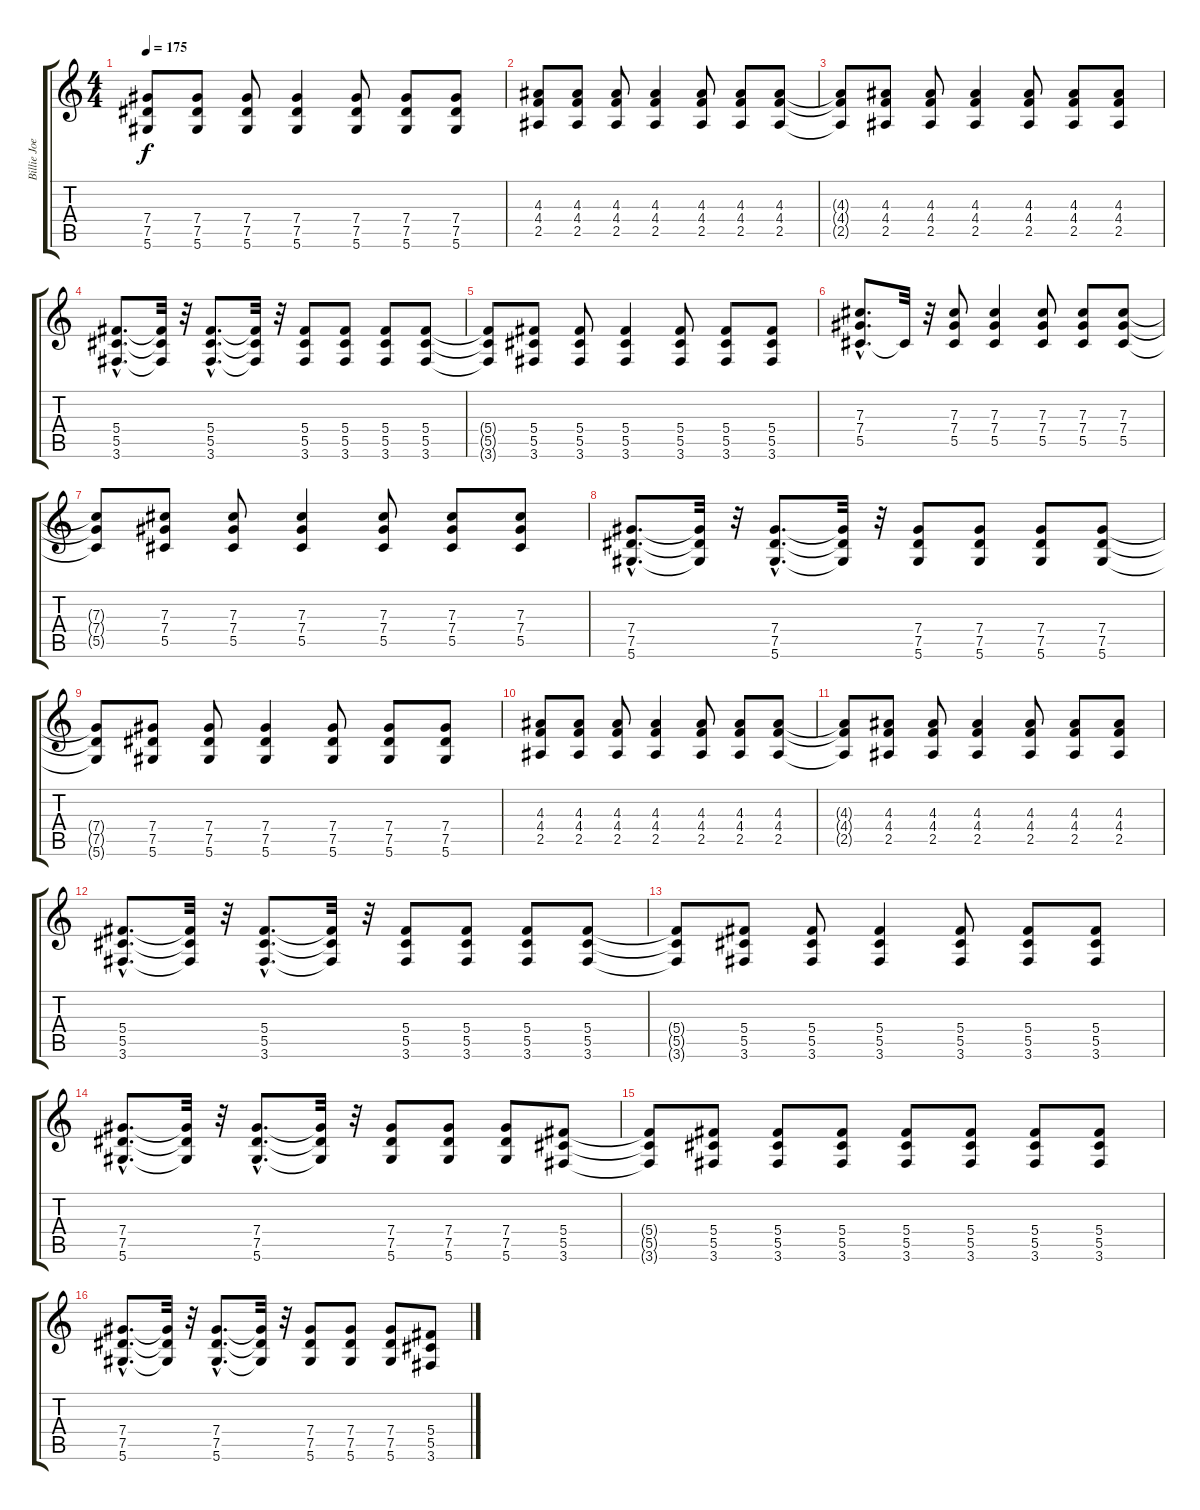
\track ("Billie Joe Guitar" "Billie Joe") {instrument distortionguitar}
\staff {score tabs}
\tuning (Eb4 Bb3 Gb3 Db3 Ab2 Eb2) {hide}
\ts (4 4)
\tempo 175
\clef g2
\ks c
(7.4{t} 7.5{t} 5.6{t}).8{dy f} (7.4 7.5 5.6).8 (7.4 7.5 5.6).8 (7.4 7.5 5.6).4 (7.4 7.5 5.6).8 (7.4 7.5 5.6).8 (7.4 7.5 5.6).8 |
(4.3 4.4 2.5).8 (4.3 4.4 2.5).8 (4.3 4.4 2.5).8 (4.3 4.4 2.5).4 (4.3 4.4 2.5).8 (4.3 4.4 2.5).8 (4.3 4.4 2.5).8 |
(4.3{t} 4.4{t} 2.5{t}).8 (4.3 4.4 2.5).8 (4.3 4.4 2.5).8 (4.3 4.4 2.5).4 (4.3 4.4 2.5).8 (4.3 4.4 2.5).8 (4.3 4.4 2.5).8 |
(5.4{hac} 5.5{hac} 3.6{hac}).8{d} (5.4{t} 5.5{t} 3.6{t}).32 r.32 (5.4{hac} 5.5{hac} 3.6{hac}).8{d} (5.4{t} 5.5{t} 3.6{t}).32 r.32 (5.4 5.5 3.6).8 (5.4 5.5 3.6).8 (5.4 5.5 3.6).8 (5.4 5.5 3.6).8 |
(5.4{t} 5.5{t} 3.6{t}).8 (5.4 5.5 3.6).8 (5.4 5.5 3.6).8 (5.4 5.5 3.6).4 (5.4 5.5 3.6).8 (5.4 5.5 3.6).8 (5.4 5.5 3.6).8 |
(7.3{hac} 7.4{hac} 5.5{hac}).8{d} 5.5{t}.32 r.32 (7.3 7.4 5.5).8 (7.3 7.4 5.5).4 (7.3 7.4 5.5).8 (7.3 7.4 5.5).8 (7.3 7.4 5.5).8 |
(7.3{t} 7.4{t} 5.5{t}).8 (7.3 7.4 5.5).8 (7.3 7.4 5.5).8 (7.3 7.4 5.5).4 (7.3 7.4 5.5).8 (7.3 7.4 5.5).8 (7.3 7.4 5.5).8 |
(7.4{hac} 7.5{hac} 5.6{hac}).8{d} (7.4{t} 7.5{t} 5.6{t}).32 r.32 (7.4{hac} 7.5{hac} 5.6{hac}).8{d} (7.4{t} 7.5{t} 5.6{t}).32 r.32 (7.4 7.5 5.6).8 (7.4 7.5 5.6).8 (7.4 7.5 5.6).8 (7.4 7.5 5.6).8 |
(7.4{t} 7.5{t} 5.6{t}).8 (7.4 7.5 5.6).8 (7.4 7.5 5.6).8 (7.4 7.5 5.6).4 (7.4 7.5 5.6).8 (7.4 7.5 5.6).8 (7.4 7.5 5.6).8 |
(4.3 4.4 2.5).8 (4.3 4.4 2.5).8 (4.3 4.4 2.5).8 (4.3 4.4 2.5).4 (4.3 4.4 2.5).8 (4.3 4.4 2.5).8 (4.3 4.4 2.5).8 |
(4.3{t} 4.4{t} 2.5{t}).8 (4.3 4.4 2.5).8 (4.3 4.4 2.5).8 (4.3 4.4 2.5).4 (4.3 4.4 2.5).8 (4.3 4.4 2.5).8 (4.3 4.4 2.5).8 |
(5.4{hac} 5.5{hac} 3.6{hac}).8{d} (5.4{t} 5.5{t} 3.6{t}).32 r.32 (5.4{hac} 5.5{hac} 3.6{hac}).8{d} (5.4{t} 5.5{t} 3.6{t}).32 r.32 (5.4 5.5 3.6).8 (5.4 5.5 3.6).8 (5.4 5.5 3.6).8 (5.4 5.5 3.6).8 |
(5.4{t} 5.5{t} 3.6{t}).8 (5.4 5.5 3.6).8 (5.4 5.5 3.6).8 (5.4 5.5 3.6).4 (5.4 5.5 3.6).8 (5.4 5.5 3.6).8 (5.4 5.5 3.6).8 |
(7.4{hac} 7.5{hac} 5.6{hac}).8{d} (7.4{t} 7.5{t} 5.6{t}).32 r.32 (7.4{hac} 7.5{hac} 5.6{hac}).8{d} (7.4{t} 7.5{t} 5.6{t}).32 r.32 (7.4 7.5 5.6).8 (7.4 7.5 5.6).8 (7.4 7.5 5.6).8 (5.4 5.5 3.6).8 |
(5.4{t} 5.5{t} 3.6{t}).8 (5.4 5.5 3.6).8 (5.4 5.5 3.6).8 (5.4 5.5 3.6).8 (5.4 5.5 3.6).8 (5.4 5.5 3.6).8 (5.4 5.5 3.6).8 (5.4 5.5 3.6).8 |
(7.4{hac} 7.5{hac} 5.6{hac}).8{d} (7.4{t} 7.5{t} 5.6{t}).32 r.32 (7.4{hac} 7.5{hac} 5.6{hac}).8{d} (7.4{t} 7.5{t} 5.6{t}).32 r.32 (7.4 7.5 5.6).8 (7.4 7.5 5.6).8 (7.4 7.5 5.6).8 (5.4 5.5 3.6).8
